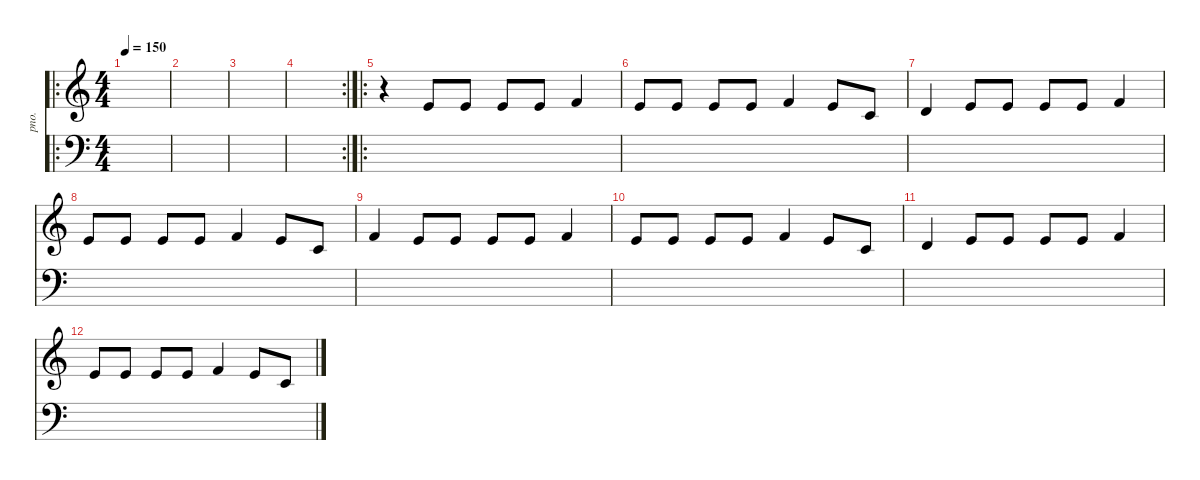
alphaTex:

\defaultSystemsLayout 4
\hideDynamics
\bracketExtendMode nobrackets
\track ("Acoustic Piano" "pno.") {instrument acousticgrandpiano}
\staff {score}
\tuning (E4 B3 G3 D3 A2 E2)
\ro
\ts (4 4)
\tempo 150
\clef g2
\ks c
|
|
|
\rc 2
|
\ro
r.4{beam Down} 0.1.8{beam Up} 0.1.8{beam Up} 0.1.8{beam Up} 0.1.8{beam Up} 1.1.4{beam Up} |
0.1.8{beam Up} 0.1.8{beam Up} 0.1.8{beam Up} 0.1.8{beam Up} 1.1.4{beam Up} 0.1.8{beam Up} 1.2.8{beam Up} |
3.2.4{beam Up} 0.1.8{beam Up} 0.1.8{beam Up} 0.1.8{beam Up} 0.1.8{beam Up} 1.1.4{beam Up} |
0.1.8{beam Up} 0.1.8{beam Up} 0.1.8{beam Up} 0.1.8{beam Up} 1.1.4{beam Up} 0.1.8{beam Up} 1.2.8{beam Up} |
6.2.4{beam Up} 0.1.8{beam Up} 0.1.8{beam Up} 0.1.8{beam Up} 0.1.8{beam Up} 1.1.4{beam Up} |
0.1.8{beam Up} 0.1.8{beam Up} 0.1.8{beam Up} 0.1.8{beam Up} 1.1.4{beam Up} 0.1.8{beam Up} 1.2.8{beam Up} |
3.2.4{beam Up} 0.1.8{beam Up} 0.1.8{beam Up} 0.1.8{beam Up} 0.1.8{beam Up} 1.1.4{beam Up} |
0.1.8{beam Up} 0.1.8{beam Up} 0.1.8{beam Up} 0.1.8{beam Up} 1.1.4{beam Up} 0.1.8{beam Up} 1.2.8{beam Up}
\staff {score}
\tuning (G2 D2 A1 E1 B0)
\clef f4
\ottava regular
\simile none
\ks c
|
|
|
|
|
|
|
|
|
|
|
